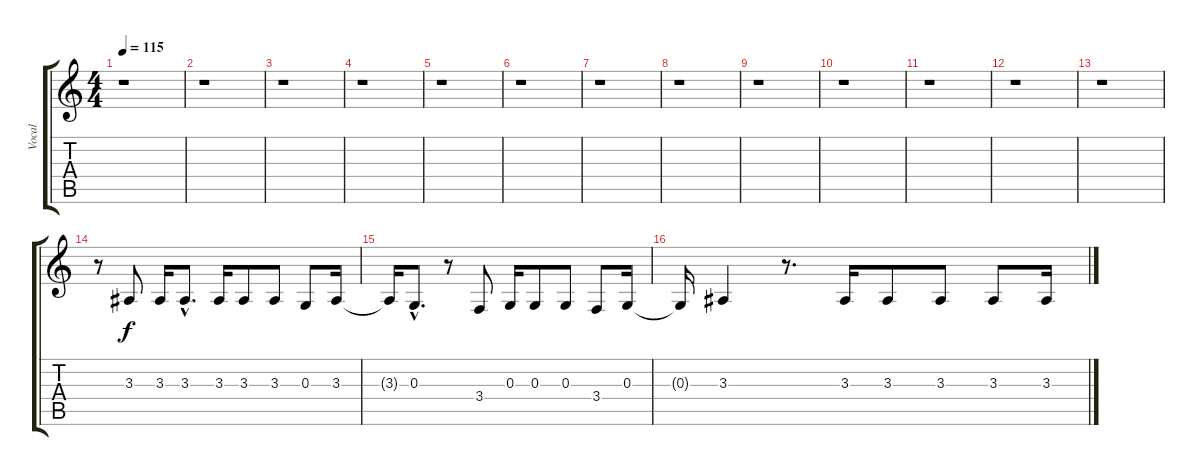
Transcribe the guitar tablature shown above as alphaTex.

\track ("Vocal " "Vocal ") {instrument oboe}
\staff {score tabs}
\tuning (E4 B3 G3 D3 A2 E2) {hide}
\ts (4 4)
\tempo 115
\clef g2
\ks c
r.1{dy f} |
r.1 |
r.1 |
r.1 |
r.1 |
r.1 |
r.1 |
r.1 |
r.1 |
r.1 |
r.1 |
r.1 |
r.1 |
r.8 3.3.8 3.3.16 3.3{hac}.8{d} 3.3.16 3.3.8 3.3.8 0.3.8 3.3.16 |
3.3{t}.16 0.3{hac}.8{d} r.8 3.4.8 0.3.16 0.3.8 0.3.8 3.4.8 0.3.16 |
0.3{t}.16 3.3.4 r.8{d} 3.3.16 3.3.8 3.3.8 3.3.8 3.3.16
